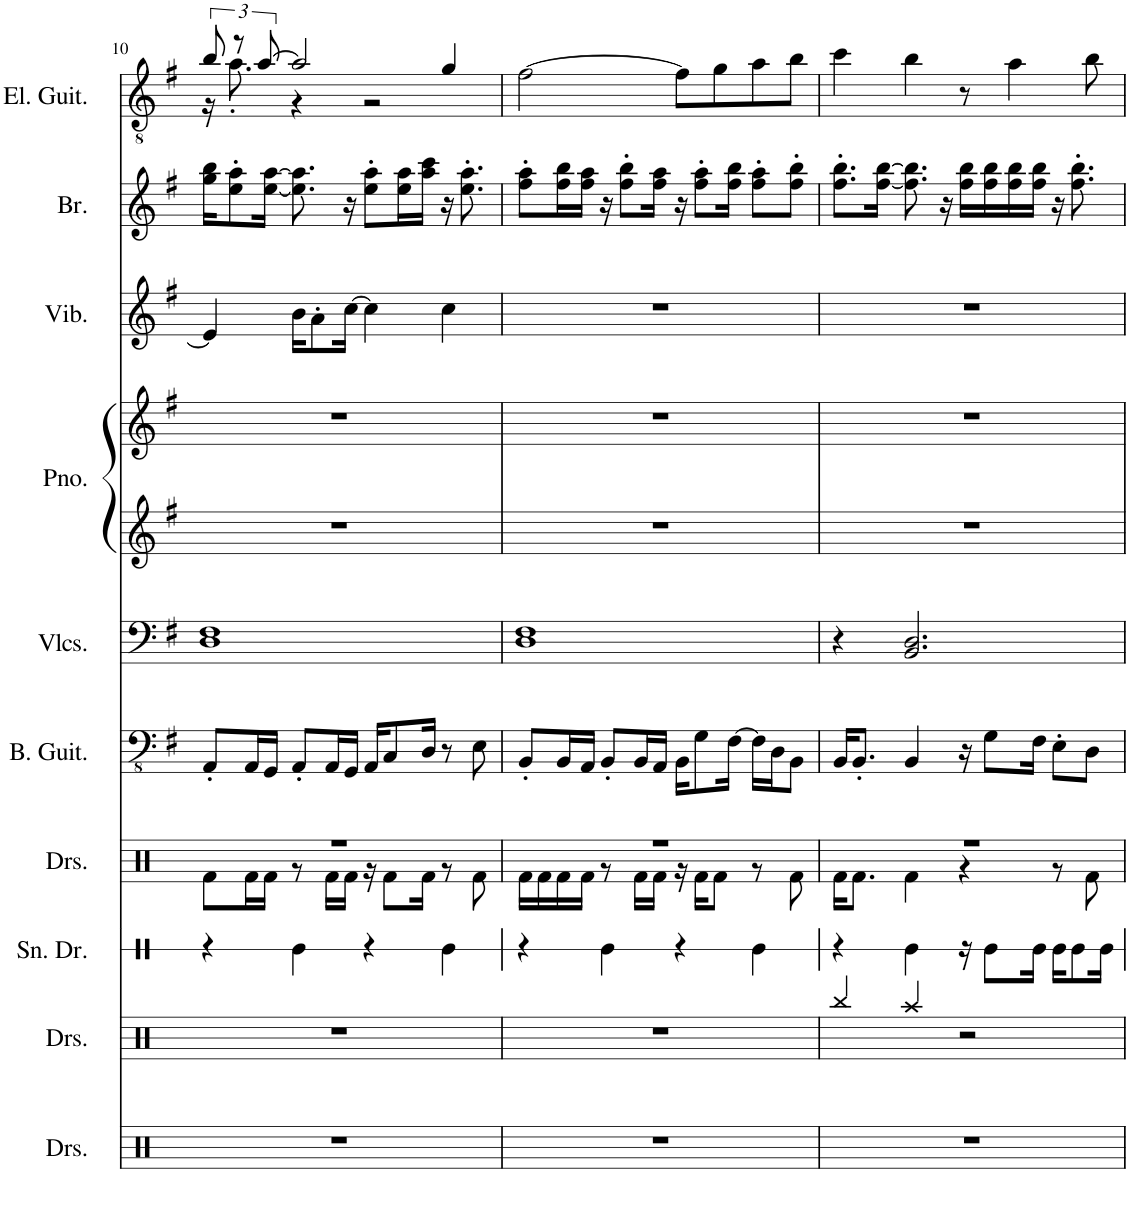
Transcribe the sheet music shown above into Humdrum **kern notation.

**kern	**kern	**kern	**kern	**kern	**kern	**kern	**kern	**kern	**kern	**kern
*part10	*part9	*part8	*part7	*part6	*part5	*part4	*part4	*part3	*part2	*part1
*staff11	*staff10	*staff9	*staff8	*staff7	*staff6	*staff5	*staff4	*staff3	*staff2	*staff1
*I"Drumset	*I"Drumset	*I"Snare Drum	*I"Drumset	*I"Bass Guitar	*I"Violoncellos	*I"Piano	*	*I"Vibraphone	*I"Brass	*I"Electric Guitar
*I'Drs.	*I'Drs.	*I'Sn. Dr.	*I'Drs.	*I'B. Guit.	*I'Vlcs.	*I'Pno.	*	*I'Vib.	*I'Br.	*I'El. Guit.
!!LO:PB:g=z
*clefX	*clefX	*clefX	*clefX	*clefFv4	*clefF4	*clefG2	*clefG2	*clefG2	*clefG2	*clefGv2
*k[]	*k[]	*k[]	*k[]	*k[f#]	*k[f#]	*k[f#]	*k[f#]	*k[f#]	*k[f#]	*k[f#]
*M4/4	*M4/4	*M4/4	*M4/4	*M4/4	*M4/4	*M4/4	*M4/4	*M4/4	*M4/4	*M4/4
=10	=10	=10	=10	=10	=10	=10	=10	=10	=10	=10
*	*	*	*^	*	*	*	*	*	*	*^
1r	1r	4r	1r	8Rf\L	8AAA'/L	1D 1F#	1r	1r	4e/]	16gg\ 16bb\KL	12b/	16r
.	.	.	.	.	.	.	.	.	.	8ee\' 8aa\'	.	8.a'\
.	.	.	.	.	.	.	.	.	.	.	12r	.
.	.	.	.	16Rf\L	16AAA/L	.	.	.	.	.	.	.
.	.	.	.	.	.	.	.	.	.	.	[12a/	.
.	.	.	.	16Rf\JJ	16GGG/JJ	.	.	.	.	[16ee\ [16aa\Jk	.	.
.	.	4Re\	.	8r	8AAA'/L	.	.	.	16b\KL	8.ee\] 8.aa\]	2a/]	4r
.	.	.	.	.	.	.	.	.	8a'\	.	.	.
.	.	.	.	16Rf\LL	16AAA/L	.	.	.	.	.	.	.
.	.	.	.	16Rf\JJ	16GGG/JJ	.	.	.	[16cc\Jk	16r	.	.
.	.	4r	.	16r	16AAA/KL	.	.	.	4cc\]	8ee\' 8aa\'L	.	2r
.	.	.	.	8Rf\L	8CC/	.	.	.	.	.	.	.
.	.	.	.	.	.	.	.	.	.	16ee\ 16aa\L	.	.
.	.	.	.	16Rf\Jk	16DD/Jk	.	.	.	.	16aa\ 16ccc\JJ	.	.
.	.	4Re\	.	8r	8r	.	.	.	4cc\	16r	4g/	.
.	.	.	.	.	.	.	.	.	.	8.ee\' 8.aa\'	.	.
.	.	.	.	8Rf\	8EE\	.	.	.	.	.	.	.
*	*	*	*	*	*	*	*	*	*	*	*v	*v
=11	=11	=11	=11	=11	=11	=11	=11	=11	=11	=11	=11
1r	1r	4r	1r	16Rf\LL	8BBB'/L	1D 1F#	1r	1r	1r	8ff#\' 8aa\'L	[2f#\
.	.	.	.	16Rf\	.	.	.	.	.	.	.
.	.	.	.	16Rf\	16BBB/L	.	.	.	.	16ff#\ 16bb\L	.
.	.	.	.	16Rf\JJ	16AAA/JJ	.	.	.	.	16ff#\ 16aa\JJ	.
.	.	4Re\	.	8r	8BBB'/L	.	.	.	.	16r	.
.	.	.	.	.	.	.	.	.	.	8ff#\' 8bb\'L	.
.	.	.	.	16Rf\LL	16BBB/L	.	.	.	.	.	.
.	.	.	.	16Rf\JJ	16AAA/JJ	.	.	.	.	16ff#\ 16aa\Jk	.
.	.	4r	.	16r	16BBB\KL	.	.	.	.	16r	8f#\L]
.	.	.	.	16Rf\KL	8GG\	.	.	.	.	8ff#\' 8aa\'L	.
.	.	.	.	8Rf\J	.	.	.	.	.	.	8g\
.	.	.	.	.	[16FF#\Jk	.	.	.	.	16ff#\ 16bb\Jk	.
.	.	4Re\	.	8r	16FF#\LL]	.	.	.	.	8ff#\' 8aa\'L	8a\
.	.	.	.	.	16DD\J	.	.	.	.	.	.
.	.	.	.	8Rf\	8BBB\J	.	.	.	.	8ff#\' 8bb\'J	8b\J
=12	=12	=12	=12	=12	=12	=12	=12	=12	=12	=12	=12
1r	4Rbb/	4r	1r	16Rf\KL	16BBB/KL	4r	1r	1r	1r	8.ff#\' 8.bb\'L	4cc\
.	.	.	.	8.Rf\J	8.BBB'/J	.	.	.	.	.	.
.	.	.	.	.	.	.	.	.	.	[16ff#\ [16bb\Jk	.
.	4Raa/	4Re\	.	4Rf\	4BBB/	2.BB/ 2.D/	.	.	.	8.ff#\] 8.bb\]	4b\
.	.	.	.	.	.	.	.	.	.	16r	.
.	2r	16r	.	4r	16r	.	.	.	.	16ff#\ 16bb\LL	8r
.	.	8Re\L	.	.	8GG\L	.	.	.	.	16ff#\ 16bb\	.
.	.	.	.	.	.	.	.	.	.	16ff#\ 16bb\	4a\
.	.	16Re\Jk	.	.	16FF#\Jk	.	.	.	.	16ff#\ 16bb\JJ	.
.	.	16Re\KL	.	8r	8EE'\L	.	.	.	.	16r	.
.	.	8Re\	.	.	.	.	.	.	.	8.ff#\' 8.bb\'	.
.	.	.	.	8Rf\	8DD\J	.	.	.	.	.	8b\
.	.	16Re\Jk	.	.	.	.	.	.	.	.	.
*	*	*	*v	*v	*	*	*	*	*	*	*
=	=	=	=	=	=	=	=	=	=	=
*-	*-	*-	*-	*-	*-	*-	*-	*-	*-	*-
